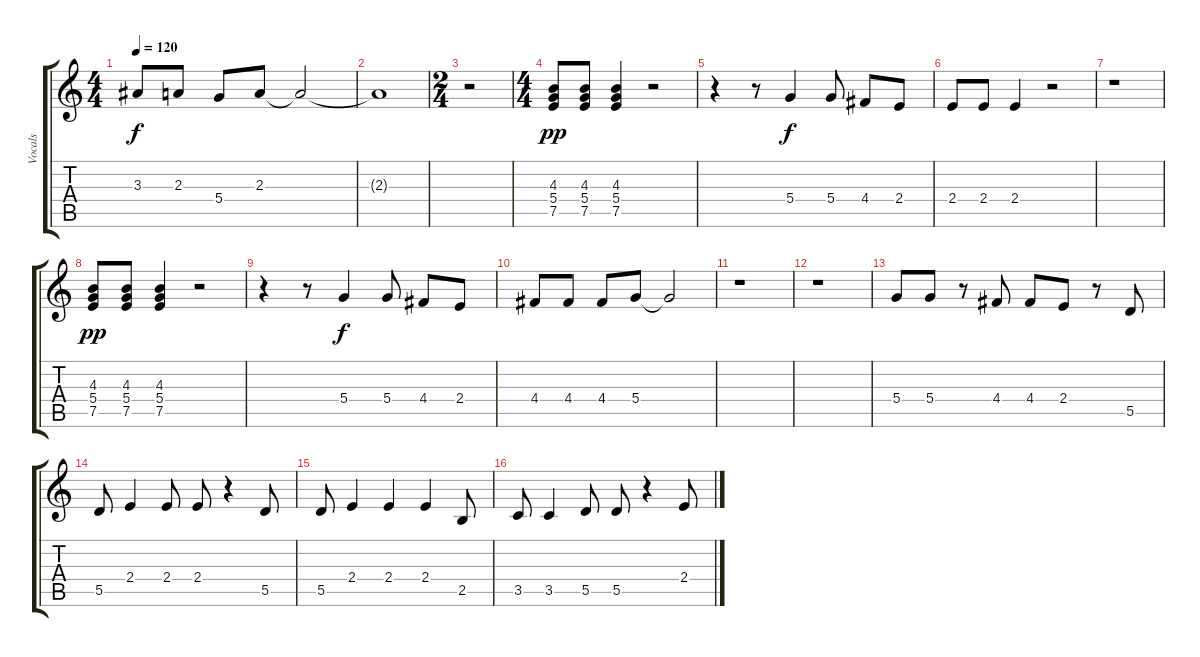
\track ("Vocals" "Vocals") {instrument acousticguitarsteel}
\staff {score tabs}
\tuning (E4 B3 G3 D3 A2 E2) {hide}
\ts (4 4)
\tempo 120
\clef g2
\ks c
3.3.8{dy f} 2.3.8 5.4.8 2.3.8 2.3{t}.2 |
2.3{t}.1 |
\ts (2 4)
r.2 |
\ts (4 4)
(4.3 5.4 7.5).8{dy pp} (4.3 5.4 7.5).8 (4.3 5.4 7.5).4 r.2 |
r.4 r.8 5.4.4{dy f} 5.4.8 4.4.8 2.4.8 |
2.4.8 2.4.8 2.4.4 r.2 |
r.1 |
(4.3 5.4 7.5).8{dy pp} (4.3 5.4 7.5).8 (4.3 5.4 7.5).4 r.2 |
r.4 r.8 5.4.4{dy f} 5.4.8 4.4.8 2.4.8 |
4.4.8 4.4.8 4.4.8 5.4.8 5.4{t}.2 |
r.1 |
r.1 |
5.4.8 5.4.8 r.8 4.4.8 4.4.8 2.4.8 r.8 5.5.8 |
5.5.8 2.4.4 2.4.8 2.4.8 r.4 5.5.8 |
5.5.8 2.4.4 2.4.4 2.4.4 2.5.8 |
3.5.8 3.5.4 5.5.8 5.5.8 r.4 2.4.8
